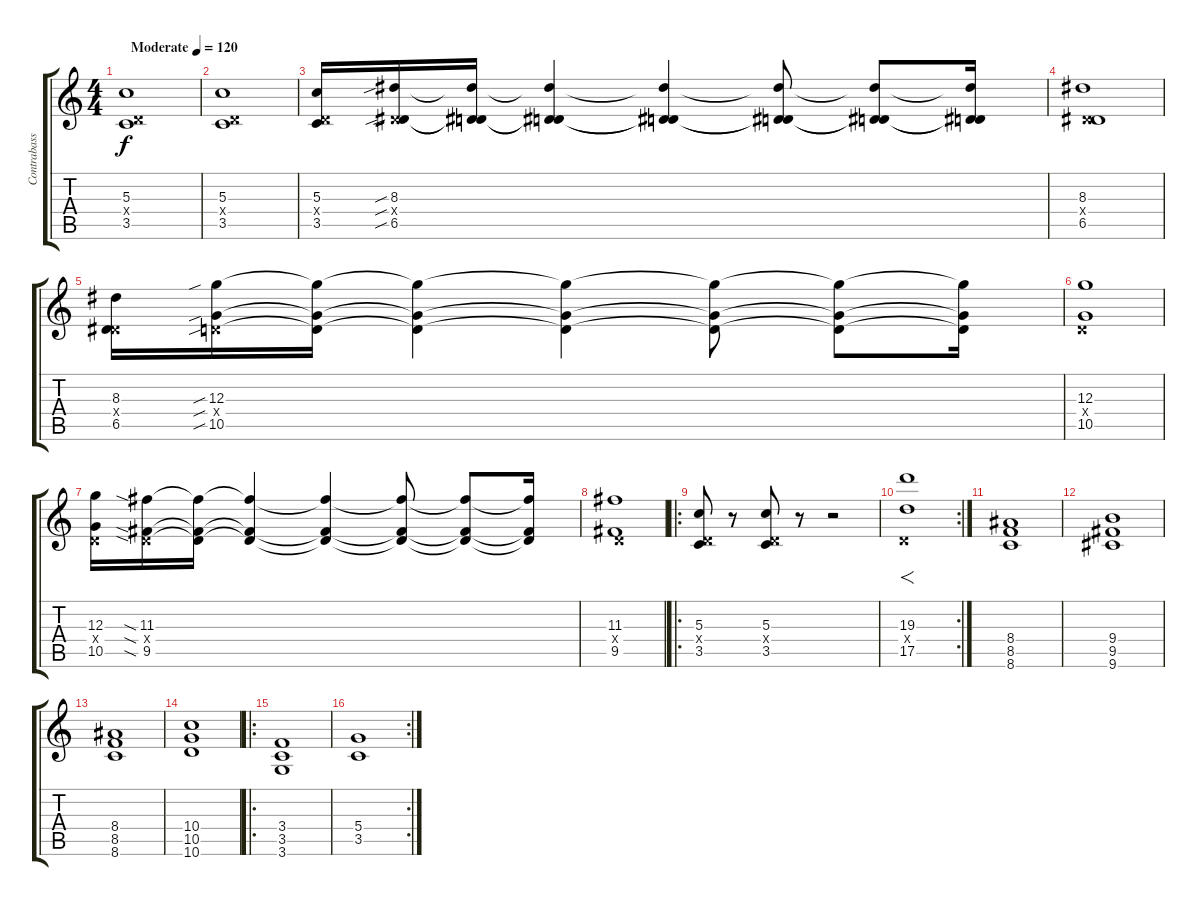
\track ("Contrabass" "Contrabass") {instrument contrabass}
\staff {score tabs}
\tuning (E4 B3 G3 D3 A2 E2) {hide}
\ts (4 4)
\tempo (120 "Moderate")
\clef g2
\ks c
(5.3 0.4{x} 3.5).1{dy f instrument contrabass} |
(5.3 0.4{x} 3.5).1 |
(5.3 0.4{x} 3.5).16 (8.3{sib} 0.4{sib x} 6.5{sib}).16 (8.3{t} 0.4{t} 6.5{t}).16 (8.3{t} 0.4{t} 6.5{t}).4 (8.3{t} 0.4{t} 6.5{t}).4 (8.3{t} 0.4{t} 6.5{t}).8 (8.3{t} 0.4{t} 6.5{t}).8 (8.3{t} 0.4{t} 6.5{t}).16 |
(8.3 0.4{x} 6.5).1 |
(8.3 0.4{x} 6.5).16 (12.3{sib} 0.4{sib x} 10.5{sib}).16 (12.3{t} 0.4{t} 10.5{t}).16 (12.3{t} 0.4{t} 10.5{t}).4 (12.3{t} 0.4{t} 10.5{t}).4 (12.3{t} 0.4{t} 10.5{t}).8 (12.3{t} 0.4{t} 10.5{t}).8 (12.3{t} 0.4{t} 10.5{t}).16 |
(12.3 0.4{x} 10.5).1 |
(12.3 0.4{x} 10.5).16 (11.3{sia} 0.4{sia x} 9.5{sia}).16 (11.3{t} 0.4{t} 9.5{t}).16 (11.3{t} 0.4{t} 9.5{t}).4 (11.3{t} 0.4{t} 9.5{t}).4 (11.3{t} 0.4{t} 9.5{t}).8 (11.3{t} 0.4{t} 9.5{t}).8 (11.3{t} 0.4{t} 9.5{t}).16 |
(11.3 0.4{x} 9.5).1 |
\ro
(5.3 0.4{x} 3.5).8 r.8 (5.3 0.4{x} 3.5).8 r.8 r.2 |
\rc 2
(19.3 0.4{x} 17.5).1{f} |
(8.4 8.5 8.6).1 |
(9.4 9.5 9.6).1 |
(8.4 8.5 8.6).1 |
(10.4 10.5 10.6).1 |
\ro
(3.4 3.5 3.6).1 |
\rc 2
(5.4 3.5).1
